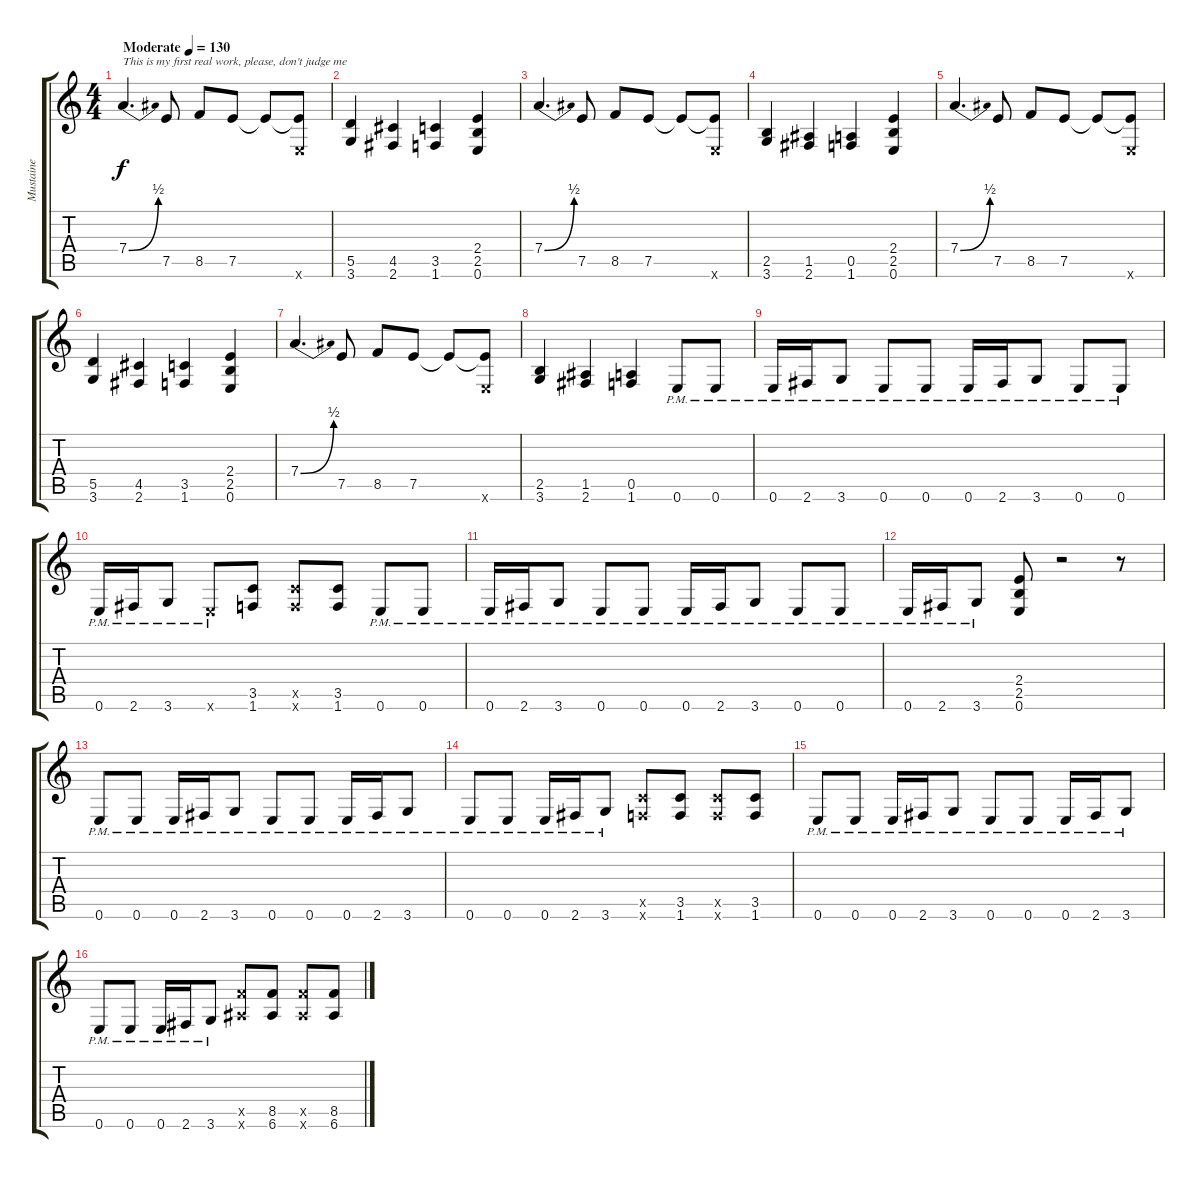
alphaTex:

\track ("Mustaine" "Mustaine") {instrument distortionguitar}
\staff {score tabs}
\tuning (E4 B3 G3 D3 A2 E2) {hide}
\ts (4 4)
\tempo (130 "Moderate")
\clef g2
\ks c
7.4{be (bend 0 0 60 2)}.4{d txt "This is my first real work, please, don't judge me" dy f instrument distortionguitar} 7.5.8 8.5.8 7.5.8 7.5{t}.8 (7.5{t} 0.6{x}).8 |
(5.5 3.6).4 (4.5 2.6).4 (3.5 1.6).4 (2.4 2.5 0.6).4 |
7.4{be (bend 0 0 60 2)}.4{d} 7.5.8 8.5.8 7.5.8 7.5{t}.8 (7.5{t} 0.6{x}).8 |
(2.5 3.6).4 (1.5 2.6).4 (0.5 1.6).4 (2.4 2.5 0.6).4 |
7.4{be (bend 0 0 60 2)}.4{d} 7.5.8 8.5.8 7.5.8 7.5{t}.8 (7.5{t} 0.6{x}).8 |
(5.5 3.6).4 (4.5 2.6).4 (3.5 1.6).4 (2.4 2.5 0.6).4 |
7.4{be (bend 0 0 60 2)}.4{d} 7.5.8 8.5.8 7.5.8 7.5{t}.8 (7.5{t} 0.6{x}).8 |
(2.5 3.6).4 (1.5 2.6).4 (0.5 1.6).4 0.6{pm}.8 0.6{pm}.8 |
0.6{pm}.16 2.6{pm}.16 3.6{pm}.8 0.6{pm}.8 0.6{pm}.8 0.6{pm}.16 2.6{pm}.16 3.6{pm}.8 0.6{pm}.8 0.6{pm}.8 |
0.6{pm}.16 2.6{pm}.16 3.6{pm}.8 0.6{pm x}.8 (3.5 1.6).8 (3.5{x} 1.6{x}).8 (3.5 1.6).8 0.6{pm}.8 0.6{pm}.8 |
0.6{pm}.16 2.6{pm}.16 3.6{pm}.8 0.6{pm}.8 0.6{pm}.8 0.6{pm}.16 2.6{pm}.16 3.6{pm}.8 0.6{pm}.8 0.6{pm}.8 |
0.6{pm}.16 2.6{pm}.16 3.6{pm}.8 (2.4 2.5 0.6).8 r.2 r.8 |
0.6{pm}.8 0.6{pm}.8 0.6{pm}.16 2.6{pm}.16 3.6{pm}.8 0.6{pm}.8 0.6{pm}.8 0.6{pm}.16 2.6{pm}.16 3.6{pm}.8 |
0.6{pm}.8 0.6{pm}.8 0.6{pm}.16 2.6{pm}.16 3.6{pm}.8 (3.5{x} 1.6{x}).8 (3.5 1.6).8 (3.5{x} 1.6{x}).8 (3.5 1.6).8 |
0.6{pm}.8 0.6{pm}.8 0.6{pm}.16 2.6{pm}.16 3.6{pm}.8 0.6{pm}.8 0.6{pm}.8 0.6{pm}.16 2.6{pm}.16 3.6{pm}.8 |
0.6{pm}.8 0.6{pm}.8 0.6{pm}.16 2.6{pm}.16 3.6{pm}.8 (8.5{x} 6.6{x}).8 (8.5 6.6).8 (8.5{x} 6.6{x}).8 (8.5 6.6).8
